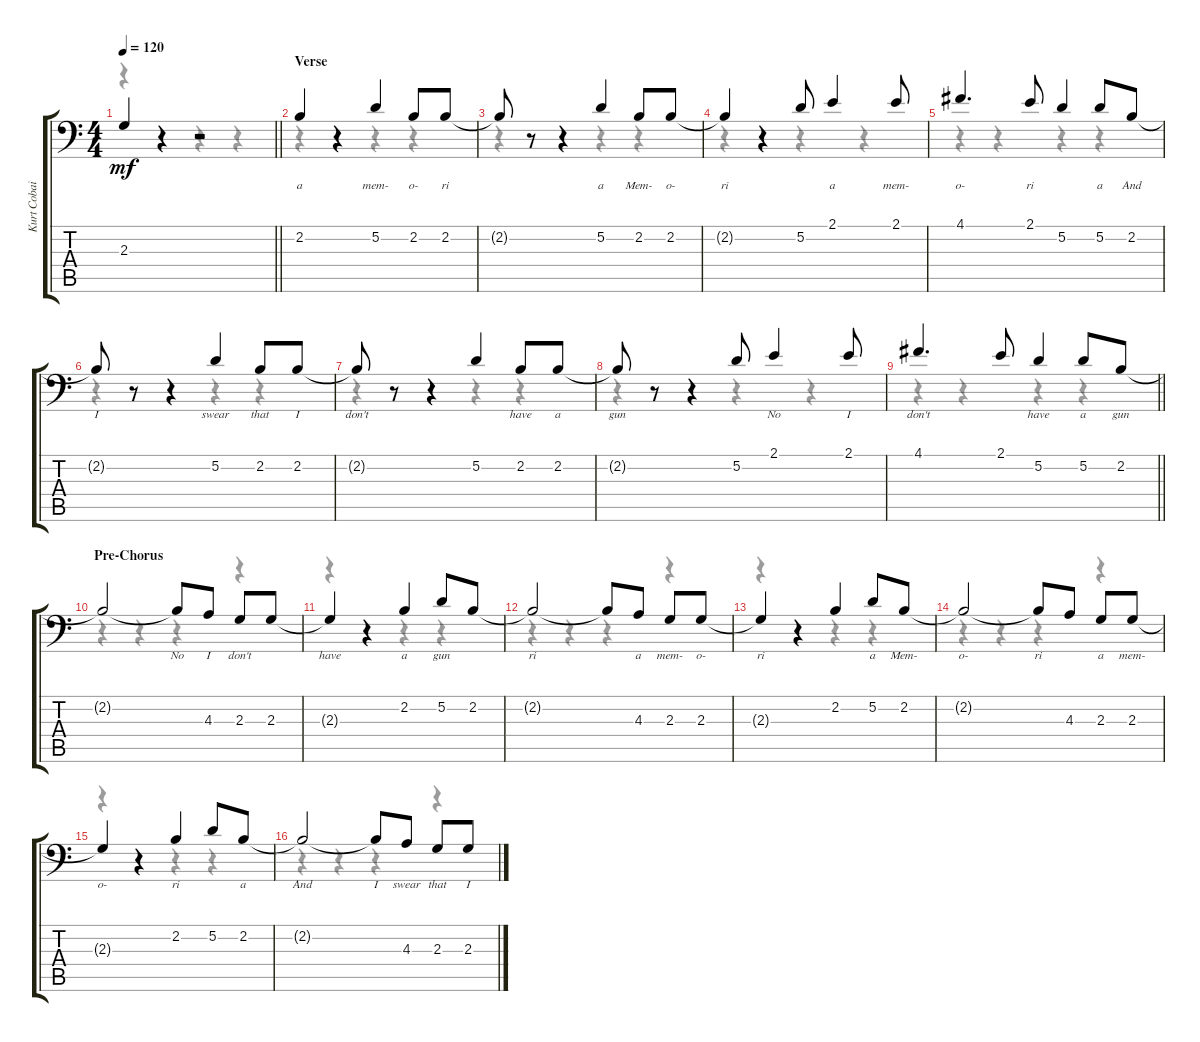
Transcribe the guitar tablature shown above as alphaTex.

\track ("Kurt Cobain (Voice)" "Kurt Cobai") {instrument cello}
\staff {score tabs}
\tuning (D4 A3 F3 C3 G2 D2) {hide}
\voice
\ts (4 4)
\tempo 120
\clef f4
\barLineRight lightlight
\ks c
2.3{t}.4{lyrics (0 " ") lyrics (1 "") lyrics (2 "") lyrics (3 "") lyrics (4 "") dy mf} r.4 r.2 |
\section ("" "Verse")
2.2.4{lyrics (0 "a") lyrics (1 "") lyrics (2 "") lyrics (3 "") lyrics (4 "")} r.4 5.2.4{lyrics (0 "mem-") lyrics (1 "") lyrics (2 "") lyrics (3 "") lyrics (4 "")} 2.2.8{lyrics (0 "o-") lyrics (1 "") lyrics (2 "") lyrics (3 "") lyrics (4 "")} 2.2.8{lyrics (0 "ri") lyrics (1 "") lyrics (2 "") lyrics (3 "") lyrics (4 "")} |
2.2{t}.8{lyrics (0 " ") lyrics (1 "") lyrics (2 "") lyrics (3 "") lyrics (4 "")} r.8 r.4 5.2.4{lyrics (0 "a") lyrics (1 "") lyrics (2 "") lyrics (3 "") lyrics (4 "")} 2.2.8{lyrics (0 "Mem-") lyrics (1 "") lyrics (2 "") lyrics (3 "") lyrics (4 "")} 2.2.8{lyrics (0 "o-") lyrics (1 "") lyrics (2 "") lyrics (3 "") lyrics (4 "")} |
2.2{t}.4{lyrics (0 "ri") lyrics (1 "") lyrics (2 "") lyrics (3 "") lyrics (4 "")} r.4 5.2.8{lyrics (0 " ") lyrics (1 "") lyrics (2 "") lyrics (3 "") lyrics (4 "")} 2.1.4{lyrics (0 "a") lyrics (1 "") lyrics (2 "") lyrics (3 "") lyrics (4 "")} 2.1.8{lyrics (0 "mem-") lyrics (1 "") lyrics (2 "") lyrics (3 "") lyrics (4 "")} |
4.1.4{d lyrics (0 "o-") lyrics (1 "") lyrics (2 "") lyrics (3 "") lyrics (4 "")} 2.1.8{lyrics (0 "ri") lyrics (1 "") lyrics (2 "") lyrics (3 "") lyrics (4 "")} 5.2.4{lyrics (0 " ") lyrics (1 "") lyrics (2 "") lyrics (3 "") lyrics (4 "")} 5.2.8{lyrics (0 "a") lyrics (1 "") lyrics (2 "") lyrics (3 "") lyrics (4 "")} 2.2.8{lyrics (0 "And") lyrics (1 "") lyrics (2 "") lyrics (3 "") lyrics (4 "")} |
2.2{t}.8{lyrics (0 "I") lyrics (1 "") lyrics (2 "") lyrics (3 "") lyrics (4 "")} r.8 r.4 5.2.4{lyrics (0 "swear") lyrics (1 "") lyrics (2 "") lyrics (3 "") lyrics (4 "")} 2.2.8{lyrics (0 "that") lyrics (1 "") lyrics (2 "") lyrics (3 "") lyrics (4 "")} 2.2.8{lyrics (0 "I") lyrics (1 "") lyrics (2 "") lyrics (3 "") lyrics (4 "")} |
2.2{t}.8{lyrics (0 "don't") lyrics (1 "") lyrics (2 "") lyrics (3 "") lyrics (4 "")} r.8 r.4 5.2.4{lyrics (0 "") lyrics (1 "") lyrics (2 "") lyrics (3 "") lyrics (4 "")} 2.2.8{lyrics (0 "have") lyrics (1 "") lyrics (2 "") lyrics (3 "") lyrics (4 "")} 2.2.8{lyrics (0 "a") lyrics (1 "") lyrics (2 "") lyrics (3 "") lyrics (4 "")} |
2.2{t}.8{lyrics (0 "gun") lyrics (1 "") lyrics (2 "") lyrics (3 "") lyrics (4 "")} r.8 r.4 5.2.8{lyrics (0 "") lyrics (1 "") lyrics (2 "") lyrics (3 "") lyrics (4 "")} 2.1.4{lyrics (0 "No") lyrics (1 "") lyrics (2 "") lyrics (3 "") lyrics (4 "")} 2.1.8{lyrics (0 "I") lyrics (1 "") lyrics (2 "") lyrics (3 "") lyrics (4 "")} |
\barLineRight lightlight
4.1.4{d lyrics (0 "don't") lyrics (1 "") lyrics (2 "") lyrics (3 "") lyrics (4 "")} 2.1.8{lyrics (0 "") lyrics (1 "") lyrics (2 "") lyrics (3 "") lyrics (4 "")} 5.2.4{lyrics (0 "have") lyrics (1 "") lyrics (2 "") lyrics (3 "") lyrics (4 "")} 5.2.8{lyrics (0 "a") lyrics (1 "") lyrics (2 "") lyrics (3 "") lyrics (4 "")} 2.2.8{lyrics (0 "gun") lyrics (1 "") lyrics (2 "") lyrics (3 "") lyrics (4 "")} |
\section ("" "Pre-Chorus")
2.2{t}.2{lyrics (0 "") lyrics (1 "") lyrics (2 "") lyrics (3 "") lyrics (4 "")} 2.2{t}.8{lyrics (0 "No") lyrics (1 "") lyrics (2 "") lyrics (3 "") lyrics (4 "")} 4.3.8{lyrics (0 "I") lyrics (1 "") lyrics (2 "") lyrics (3 "") lyrics (4 "")} 2.3.8{lyrics (0 "don't") lyrics (1 "") lyrics (2 "") lyrics (3 "") lyrics (4 "")} 2.3.8{lyrics (0 "") lyrics (1 "") lyrics (2 "") lyrics (3 "") lyrics (4 "")} |
2.3{t}.4{lyrics (0 "have") lyrics (1 "") lyrics (2 "") lyrics (3 "") lyrics (4 "")} r.4 2.2.4{lyrics (0 "a") lyrics (1 "") lyrics (2 "") lyrics (3 "") lyrics (4 "")} 5.2.8{lyrics (0 "gun") lyrics (1 "") lyrics (2 "") lyrics (3 "") lyrics (4 "")} 2.2.8{lyrics (0 "") lyrics (1 "") lyrics (2 "") lyrics (3 "") lyrics (4 "")} |
2.2{t}.2{lyrics (0 "ri") lyrics (1 "") lyrics (2 "") lyrics (3 "") lyrics (4 "")} 2.2{t}.8{lyrics (0 " ") lyrics (1 "") lyrics (2 "") lyrics (3 "") lyrics (4 "")} 4.3.8{lyrics (0 "a") lyrics (1 "") lyrics (2 "") lyrics (3 "") lyrics (4 "")} 2.3.8{lyrics (0 "mem-") lyrics (1 "") lyrics (2 "") lyrics (3 "") lyrics (4 "")} 2.3.8{lyrics (0 "o-") lyrics (1 "") lyrics (2 "") lyrics (3 "") lyrics (4 "")} |
2.3{t}.4{lyrics (0 "ri") lyrics (1 "") lyrics (2 "") lyrics (3 "") lyrics (4 "")} r.4 2.2.4{lyrics (0 " ") lyrics (1 "") lyrics (2 "") lyrics (3 "") lyrics (4 "")} 5.2.8{lyrics (0 "a") lyrics (1 "") lyrics (2 "") lyrics (3 "") lyrics (4 "")} 2.2.8{lyrics (0 "Mem-") lyrics (1 "") lyrics (2 "") lyrics (3 "") lyrics (4 "")} |
2.2{t}.2{lyrics (0 "o-") lyrics (1 "") lyrics (2 "") lyrics (3 "") lyrics (4 "")} 2.2{t}.8{lyrics (0 "ri") lyrics (1 "") lyrics (2 "") lyrics (3 "") lyrics (4 "")} 4.3.8{lyrics (0 " ") lyrics (1 "") lyrics (2 "") lyrics (3 "") lyrics (4 "")} 2.3.8{lyrics (0 "a") lyrics (1 "") lyrics (2 "") lyrics (3 "") lyrics (4 "")} 2.3.8{lyrics (0 "mem-") lyrics (1 "") lyrics (2 "") lyrics (3 "") lyrics (4 "")} |
2.3{t}.4{lyrics (0 "o-") lyrics (1 "") lyrics (2 "") lyrics (3 "") lyrics (4 "")} r.4 2.2.4{lyrics (0 "ri") lyrics (1 "") lyrics (2 "") lyrics (3 "") lyrics (4 "")} 5.2.8{lyrics (0 " ") lyrics (1 "") lyrics (2 "") lyrics (3 "") lyrics (4 "")} 2.2.8{lyrics (0 "a") lyrics (1 "") lyrics (2 "") lyrics (3 "") lyrics (4 "")} |
2.2{t}.2{lyrics (0 "And") lyrics (1 "") lyrics (2 "") lyrics (3 "") lyrics (4 "")} 2.2{t}.8{lyrics (0 "I") lyrics (1 "") lyrics (2 "") lyrics (3 "") lyrics (4 "")} 4.3.8{lyrics (0 "swear") lyrics (1 "") lyrics (2 "") lyrics (3 "") lyrics (4 "")} 2.3.8{lyrics (0 "that") lyrics (1 "") lyrics (2 "") lyrics (3 "") lyrics (4 "")} 2.3.8{lyrics (0 "I") lyrics (1 "") lyrics (2 "") lyrics (3 "") lyrics (4 "")}
\voice
\clef f4
\ottava regular
\simile none
\barLineRight lightlight
\ks c
r.4{dy f} r.4 r.4 r.4 |
r.4 r.4 r.4 r.4 |
r.4 r.4 r.4 r.4 |
r.4 r.4 r.4 r.4 |
r.4 r.4 r.4 r.4 |
r.4 r.4 r.4 r.4 |
r.4 r.4 r.4 r.4 |
r.4 r.4 r.4 r.4 |
\barLineRight lightlight
r.4 r.4 r.4 r.4 |
r.4 r.4 r.4 r.4 |
r.4 r.4 r.4 r.4 |
r.4 r.4 r.4 r.4 |
r.4 r.4 r.4 r.4 |
r.4 r.4 r.4 r.4 |
r.4 r.4 r.4 r.4 |
r.4 r.4 r.4 r.4
